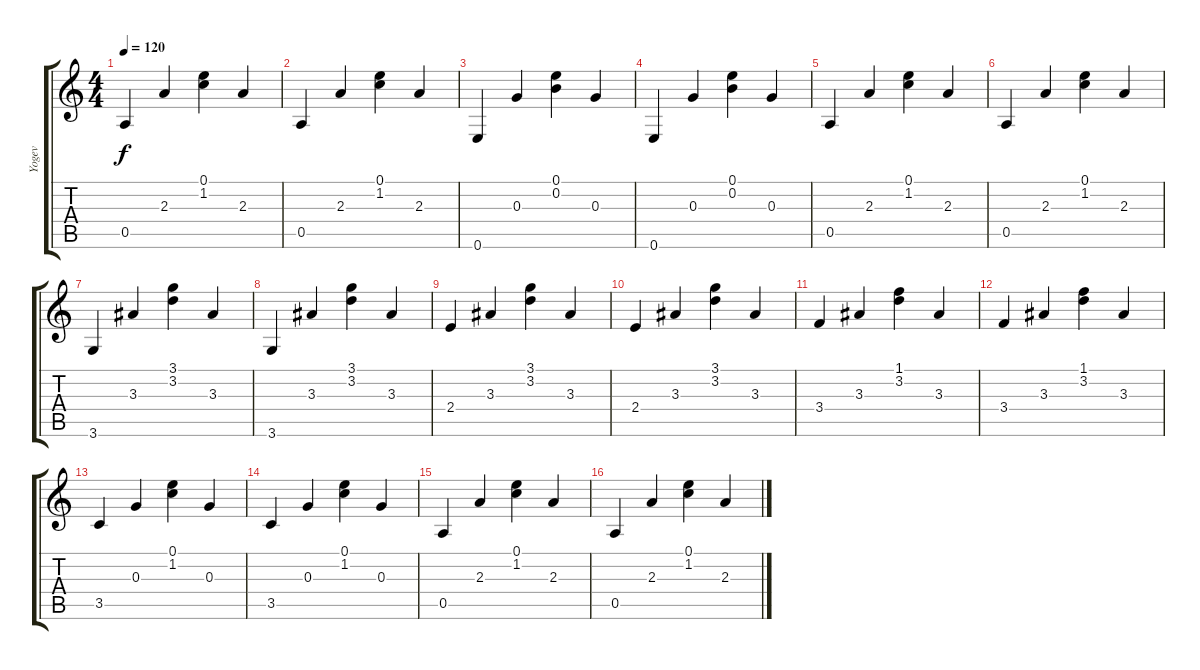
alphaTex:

\track ("Yogev" "Yogev") {instrument electricguitarjazz}
\staff {score tabs}
\tuning (E4 B3 G3 D3 A2 E2) {hide}
\ts (4 4)
\tempo 120
\clef g2
\ks c
0.5.4{dy f} 2.3.4 (0.1 1.2).4 2.3.4 |
0.5.4 2.3.4 (0.1 1.2).4 2.3.4 |
0.6.4 0.3.4 (0.1 0.2).4 0.3.4 |
0.6.4 0.3.4 (0.1 0.2).4 0.3.4 |
0.5.4 2.3.4 (0.1 1.2).4 2.3.4 |
0.5.4 2.3.4 (0.1 1.2).4 2.3.4 |
3.6.4 3.3.4 (3.1 3.2).4 3.3.4 |
3.6.4 3.3.4 (3.1 3.2).4 3.3.4 |
2.4.4 3.3.4 (3.1 3.2).4 3.3.4 |
2.4.4 3.3.4 (3.1 3.2).4 3.3.4 |
3.4.4 3.3.4 (1.1 3.2).4 3.3.4 |
3.4.4 3.3.4 (1.1 3.2).4 3.3.4 |
3.5.4 0.3.4 (0.1 1.2).4 0.3.4 |
3.5.4 0.3.4 (0.1 1.2).4 0.3.4 |
0.5.4 2.3.4 (0.1 1.2).4 2.3.4 |
0.5.4 2.3.4 (0.1 1.2).4 2.3.4
